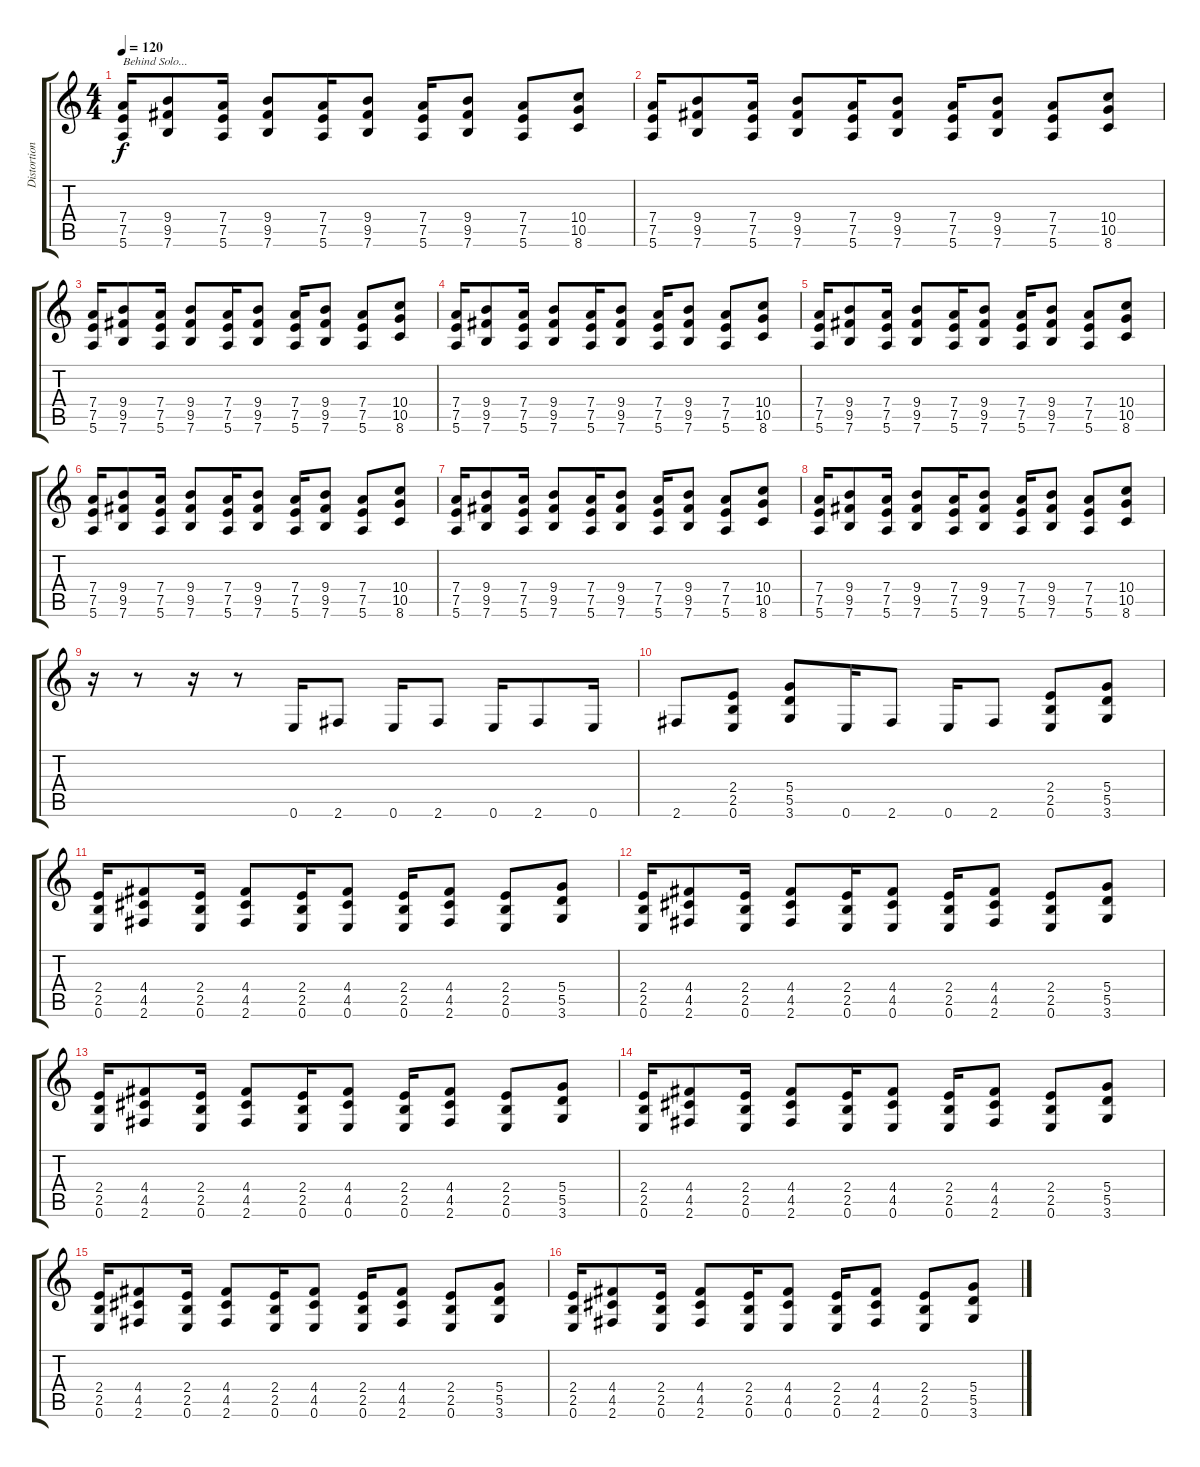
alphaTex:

\track ("Distortion Guitar" "Distortion") {instrument distortionguitar}
\staff {score tabs}
\tuning (E4 B3 G3 D3 A2 E2) {hide}
\ts (4 4)
\tempo 120
\clef g2
\ks c
(7.4 7.5 5.6).16{txt "Behind Solo..." dy f} (9.4 9.5 7.6).8 (7.4 7.5 5.6).16 (9.4 9.5 7.6).8 (7.4 7.5 5.6).16 (9.4 9.5 7.6).8 (7.4 7.5 5.6).16 (9.4 9.5 7.6).8 (7.4 7.5 5.6).8 (10.4 10.5 8.6).8 |
(7.4 7.5 5.6).16 (9.4 9.5 7.6).8 (7.4 7.5 5.6).16 (9.4 9.5 7.6).8 (7.4 7.5 5.6).16 (9.4 9.5 7.6).8 (7.4 7.5 5.6).16 (9.4 9.5 7.6).8 (7.4 7.5 5.6).8 (10.4 10.5 8.6).8 |
(7.4 7.5 5.6).16 (9.4 9.5 7.6).8 (7.4 7.5 5.6).16 (9.4 9.5 7.6).8 (7.4 7.5 5.6).16 (9.4 9.5 7.6).8 (7.4 7.5 5.6).16 (9.4 9.5 7.6).8 (7.4 7.5 5.6).8 (10.4 10.5 8.6).8 |
(7.4 7.5 5.6).16 (9.4 9.5 7.6).8 (7.4 7.5 5.6).16 (9.4 9.5 7.6).8 (7.4 7.5 5.6).16 (9.4 9.5 7.6).8 (7.4 7.5 5.6).16 (9.4 9.5 7.6).8 (7.4 7.5 5.6).8 (10.4 10.5 8.6).8 |
(7.4 7.5 5.6).16 (9.4 9.5 7.6).8 (7.4 7.5 5.6).16 (9.4 9.5 7.6).8 (7.4 7.5 5.6).16 (9.4 9.5 7.6).8 (7.4 7.5 5.6).16 (9.4 9.5 7.6).8 (7.4 7.5 5.6).8 (10.4 10.5 8.6).8 |
(7.4 7.5 5.6).16 (9.4 9.5 7.6).8 (7.4 7.5 5.6).16 (9.4 9.5 7.6).8 (7.4 7.5 5.6).16 (9.4 9.5 7.6).8 (7.4 7.5 5.6).16 (9.4 9.5 7.6).8 (7.4 7.5 5.6).8 (10.4 10.5 8.6).8 |
(7.4 7.5 5.6).16 (9.4 9.5 7.6).8 (7.4 7.5 5.6).16 (9.4 9.5 7.6).8 (7.4 7.5 5.6).16 (9.4 9.5 7.6).8 (7.4 7.5 5.6).16 (9.4 9.5 7.6).8 (7.4 7.5 5.6).8 (10.4 10.5 8.6).8 |
(7.4 7.5 5.6).16 (9.4 9.5 7.6).8 (7.4 7.5 5.6).16 (9.4 9.5 7.6).8 (7.4 7.5 5.6).16 (9.4 9.5 7.6).8 (7.4 7.5 5.6).16 (9.4 9.5 7.6).8 (7.4 7.5 5.6).8 (10.4 10.5 8.6).8 |
r.16 r.8 r.16 r.8 0.6.16 2.6.8 0.6.16 2.6.8 0.6.16 2.6.8 0.6.16 |
2.6.8 (2.4 2.5 0.6).8 (5.4 5.5 3.6).8 0.6.16 2.6.8 0.6.16 2.6.8 (2.4 2.5 0.6).8 (5.4 5.5 3.6).8 |
(2.4 2.5 0.6).16 (4.4 4.5 2.6).8 (2.4 2.5 0.6).16 (4.4 4.5 2.6).8 (2.4 2.5 0.6).16 (4.4 4.5 0.6).8 (2.4 2.5 0.6).16 (4.4 4.5 2.6).8 (2.4 2.5 0.6).8 (5.4 5.5 3.6).8 |
(2.4 2.5 0.6).16 (4.4 4.5 2.6).8 (2.4 2.5 0.6).16 (4.4 4.5 2.6).8 (2.4 2.5 0.6).16 (4.4 4.5 0.6).8 (2.4 2.5 0.6).16 (4.4 4.5 2.6).8 (2.4 2.5 0.6).8 (5.4 5.5 3.6).8 |
(2.4 2.5 0.6).16 (4.4 4.5 2.6).8 (2.4 2.5 0.6).16 (4.4 4.5 2.6).8 (2.4 2.5 0.6).16 (4.4 4.5 0.6).8 (2.4 2.5 0.6).16 (4.4 4.5 2.6).8 (2.4 2.5 0.6).8 (5.4 5.5 3.6).8 |
(2.4 2.5 0.6).16 (4.4 4.5 2.6).8 (2.4 2.5 0.6).16 (4.4 4.5 2.6).8 (2.4 2.5 0.6).16 (4.4 4.5 0.6).8 (2.4 2.5 0.6).16 (4.4 4.5 2.6).8 (2.4 2.5 0.6).8 (5.4 5.5 3.6).8 |
(2.4 2.5 0.6).16 (4.4 4.5 2.6).8 (2.4 2.5 0.6).16 (4.4 4.5 2.6).8 (2.4 2.5 0.6).16 (4.4 4.5 0.6).8 (2.4 2.5 0.6).16 (4.4 4.5 2.6).8 (2.4 2.5 0.6).8 (5.4 5.5 3.6).8 |
(2.4 2.5 0.6).16 (4.4 4.5 2.6).8 (2.4 2.5 0.6).16 (4.4 4.5 2.6).8 (2.4 2.5 0.6).16 (4.4 4.5 0.6).8 (2.4 2.5 0.6).16 (4.4 4.5 2.6).8 (2.4 2.5 0.6).8 (5.4 5.5 3.6).8
